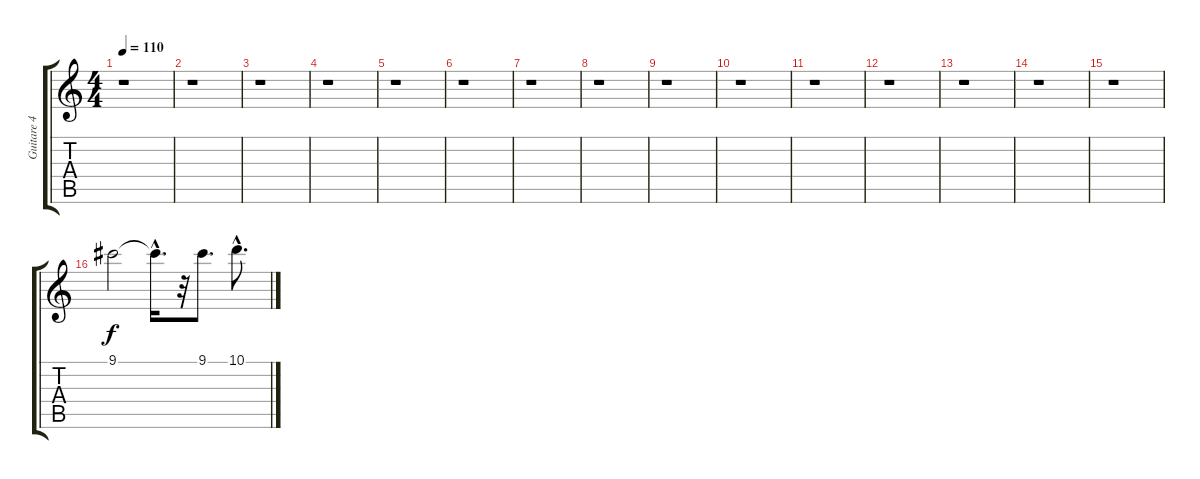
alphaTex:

\track ("Guitare 4" "Guitare 4") {instrument electricguitarclean}
\staff {score tabs}
\tuning (E4 B3 G3 D3 A2 E2) {hide}
\ts (4 4)
\tempo 110
\clef g2
\ks c
r.1{dy f} |
r.1 |
r.1 |
r.1 |
r.1 |
r.1 |
r.1 |
r.1 |
r.1 |
r.1 |
r.1 |
r.1 |
r.1 |
r.1 |
r.1 |
9.1.2 9.1{hac t}.16{d} r.32 9.1.8{d} 10.1{hac}.8{d}
